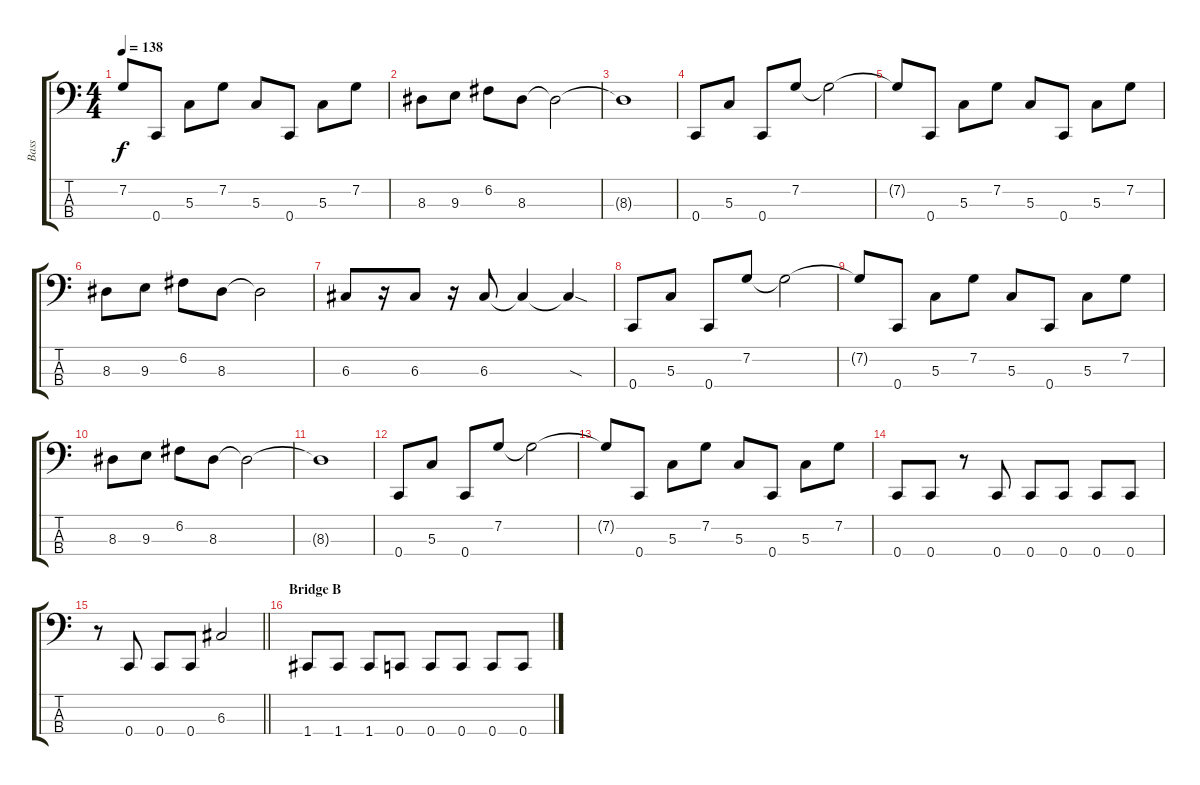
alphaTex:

\track ("Bass" "Bass") {instrument electricbasspick}
\staff {score tabs}
\tuning (F2 C2 G1 C1) {hide}
\ts (4 4)
\tempo 138
\clef f4
\ks c
7.2{t}.8{dy f} 0.4.8 5.3.8 7.2.8 5.3.8 0.4.8 5.3.8 7.2.8 |
8.3.8 9.3.8 6.2.8 8.3.8 8.3{t}.2 |
8.3{t}.1 |
0.4.8 5.3.8 0.4.8 7.2.8 7.2{t}.2 |
7.2{t}.8 0.4.8 5.3.8 7.2.8 5.3.8 0.4.8 5.3.8 7.2.8 |
8.3.8 9.3.8 6.2.8 8.3.8 8.3{t}.2 |
6.3.8 r.16 6.3.8 r.16 6.3.8 6.3{t}.4 6.3{sod t}.4 |
0.4.8 5.3.8 0.4.8 7.2.8 7.2{t}.2 |
7.2{t}.8 0.4.8 5.3.8 7.2.8 5.3.8 0.4.8 5.3.8 7.2.8 |
8.3.8 9.3.8 6.2.8 8.3.8 8.3{t}.2 |
8.3{t}.1 |
0.4.8 5.3.8 0.4.8 7.2.8 7.2{t}.2 |
7.2{t}.8 0.4.8 5.3.8 7.2.8 5.3.8 0.4.8 5.3.8 7.2.8 |
0.4.8 0.4.8 r.8 0.4.8 0.4.8 0.4.8 0.4.8 0.4.8 |
\barLineRight lightlight
r.8 0.4.8 0.4.8 0.4.8 6.3.2 |
\section ("" "Bridge B")
1.4.8 1.4.8 1.4.8 0.4.8 0.4.8 0.4.8 0.4.8 0.4.8
